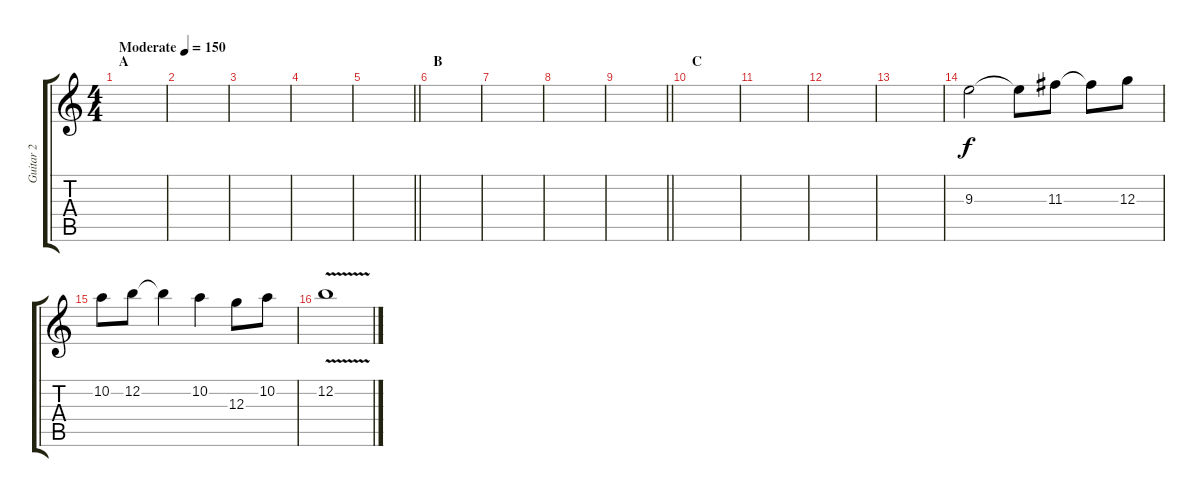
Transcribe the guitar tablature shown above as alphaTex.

\track ("Guitar 2" "Guitar 2") {instrument overdrivenguitar}
\staff {score tabs}
\tuning (E4 B3 G3 D3 A2 E2) {hide}
\ts (4 4)
\section ("" "A")
\tempo (150 "Moderate")
\clef g2
\ks c
|
|
|
|
\barLineRight lightlight
|
\section ("" "B")
|
|
|
\barLineRight lightlight
|
\section ("" "C")
|
|
|
|
9.3.2 9.3{t}.8 11.3.8 11.3{t}.8 12.3.8 |
10.2.8 12.2.8 12.2{t}.4 10.2.4 12.3.8 10.2.8 |
12.2{v}.1
